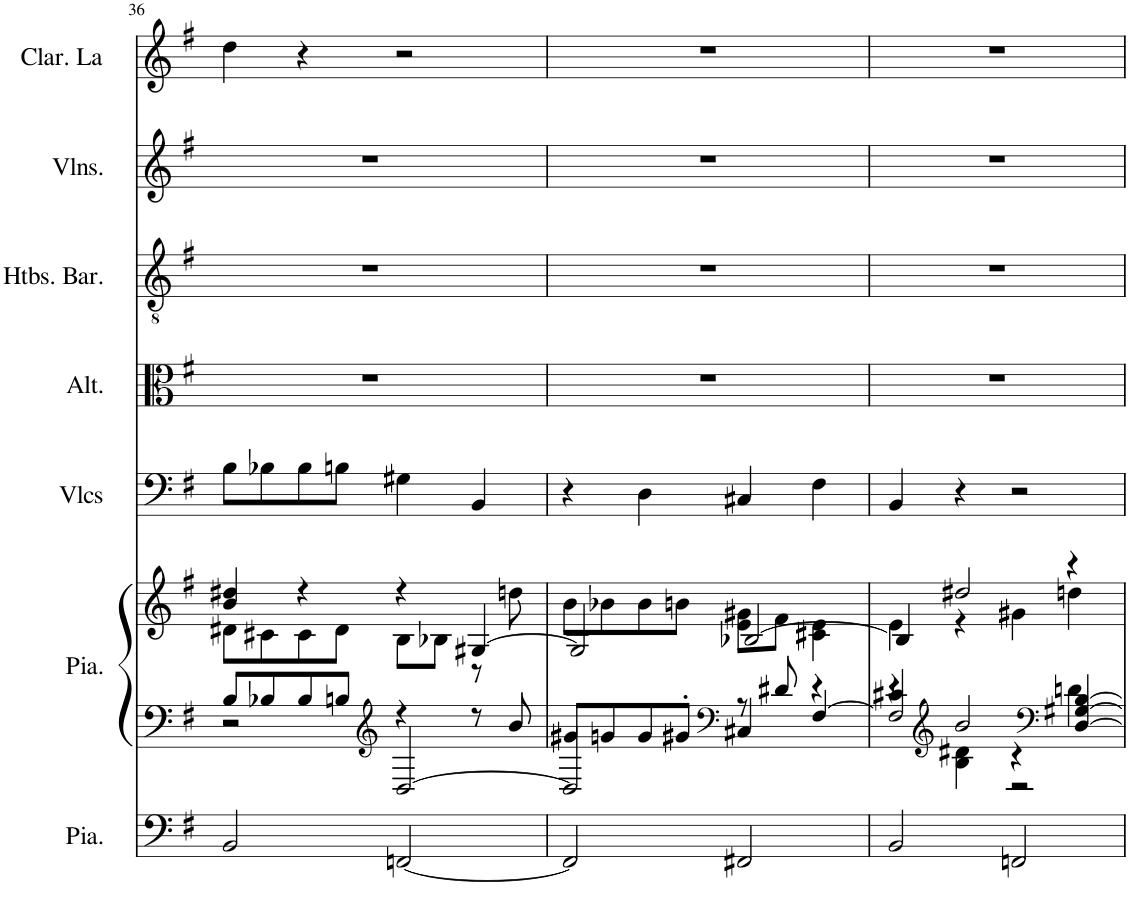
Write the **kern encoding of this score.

**kern	**kern	**kern	**kern	**kern	**kern	**kern	**kern
*part7	*part6	*part6	*part5	*part4	*part3	*part2	*part1
*staff8	*staff7	*staff6	*staff5	*staff4	*staff3	*staff2	*staff1
*I"Piano, Pedals	*I"Piano, Organ	*	*I"Violoncelles, Bass	*I"Altos, Tenor	*I"Hautbois Baryton, Alto	*I"Violons, Soprano	*I"Clarinette en La, Soprano solo
*I'Pia.	*I'Pia.	*	*I'Vlcs	*I'Alt.	*I'Htbs. Bar.	*I'Vlns.	*I'Clar. La
!!LO:PB:g=z
*clefF4	*clefF4	*clefG2	*clefF4	*clefC3	*clefGv2	*clefG2	*clefG2
*	*	*	*	*	*	*	*Trd2c3
*k[f#]	*k[f#]	*k[f#]	*k[f#]	*k[f#]	*k[f#]	*k[f#]	*k[f#]
*M4/4	*M4/4	*M4/4	*M4/4	*M4/4	*M4/4	*M4/4	*M4/4
=36	=36	=36	=36	=36	=36	=36	=36
*	*^	*^	*	*	*	*	*
2BB/	8B/L	2r	4b/ 4dd#X/	8d#X\L	8B\L	1r	1r	1r	4dd\
.	8B-X/	.	.	8c#X\	8B-X\	.	.	.	.
.	8B-/	.	4r	8c#\	8B-\	.	.	.	4r
.	8Bn/J	.	.	8d#\J	8Bn\J	.	.	.	.
*	*clefG2	*	*	*	*	*	*	*	*
[2FFn/	4r	[2D/	4r	8B\L	4G#X\	.	.	.	2r
.	.	.	.	8B-X\J	.	.	.	.	.
.	8r	.	[4G#X/	8r	4BB/	.	.	.	.
.	8b/	.	.	8ddn\	.	.	.	.	.
=37	=37	=37	=37	=37	=37	=37	=37	=37	=37
2FF/]	8g#X/L	2D/]	2G#/]	8b\L	4r	1r	1r	1r	1r
.	8gn/	.	.	8b-X\	.	.	.	.	.
.	8g/	.	.	8b-\	4D\	.	.	.	.
.	8g#X'/J	.	.	8bn\J	.	.	.	.	.
*	*clefF4	*	*	*	*	*	*	*	*
2FF#X/	8r	4C#X/	[2B-X/	8e\ 8g#X\L	4C#X/	.	.	.	.
.	8d#X/	.	.	8f#\J	.	.	.	.	.
.	4r	[4F#/	.	4c#X\ 4e\	4F#\	.	.	.	.
=38	=38	=38	=38	=38	=38	=38	=38	=38	=38
*	*	*^	*	*	*	*	*	*	*
2BB/	4c#X/	4r	2F#/]	4B-/]	4e\	4BB/	1r	1r	1r	1r
*	*clefG2	*	*	*	*	*	*	*	*	*
.	2b/	4B\ 4d#X\	.	2dd#X/	4r	4r	.	.	.	.
2FFn/	.	4r	2r	.	4g#X\	2r	.	.	.	.
*	*clefF4	*	*	*	*	*	*	*	*	*
.	[4D/ [4G#X/ [4B/	4dn\	.	4r	4ddn\	.	.	.	.	.
*	*v	*v	*v	*	*	*	*	*	*	*
*	*	*v	*v	*	*	*	*	*
=	=	=	=	=	=	=	=
*-	*-	*-	*-	*-	*-	*-	*-
